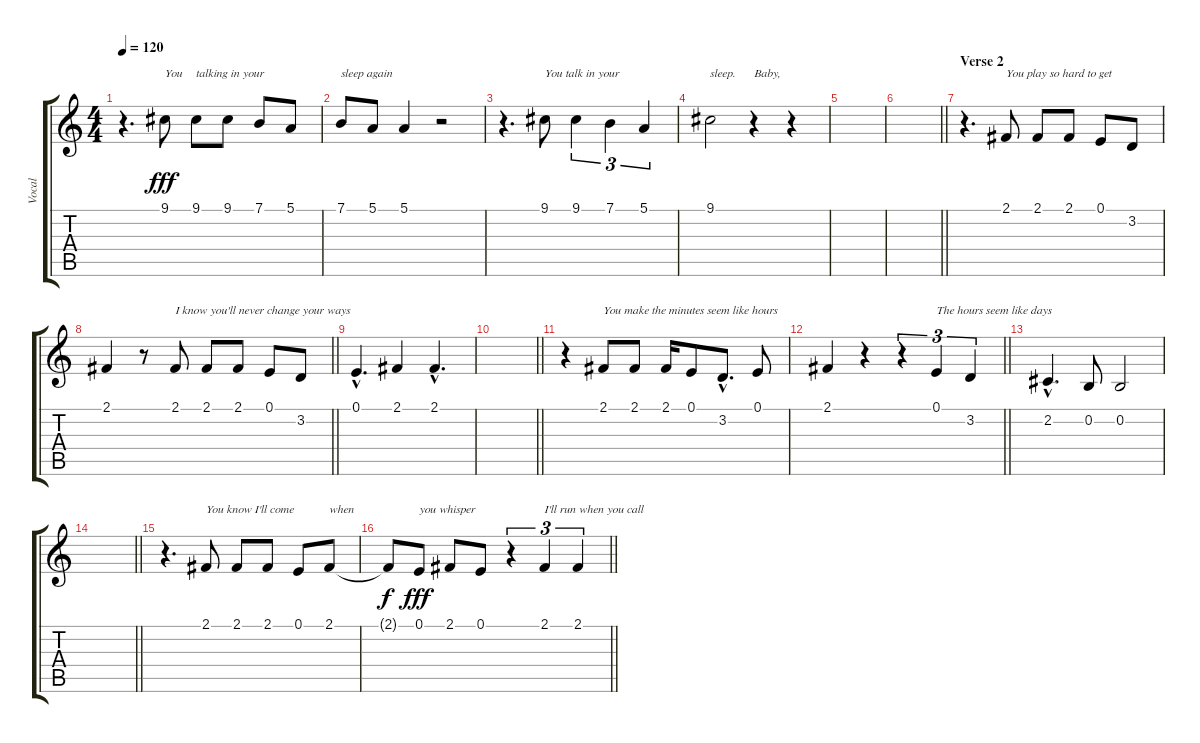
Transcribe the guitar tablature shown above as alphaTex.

\track ("Vocal" "Vocal") {instrument tenorsax}
\staff {score tabs}
\tuning (E4 B3 G3 D3 A2 E2) {hide}
\ts (4 4)
\tempo 120
\clef g2
\ks c
r.4{d dy fff} 9.1.8{txt "You"} 9.1.8{txt "talking in your"} 9.1.8 7.1.8 5.1.8 |
7.1.8{txt "sleep again"} 5.1.8 5.1.4 r.2 |
r.4{d} 9.1.8{txt "You talk in your"} 9.1.4{tu (3 2)} 7.1.4{tu (3 2)} 5.1.4{tu (3 2)} |
9.1.2{txt "sleep."} r.4{txt "Baby,"} r.4 |
|
\barLineRight lightlight
|
\section ("" "Verse 2")
r.4{d} 2.1.8{txt "You play so hard to get"} 2.1.8 2.1.8 0.1.8 3.2.8 |
\barLineRight lightlight
2.1.4 r.8 2.1.8{txt "I know you'll never change your ways"} 2.1.8 2.1.8 0.1.8 3.2.8 |
0.1{hac}.4{d} 2.1.4 2.1{hac}.4{d} |
\barLineRight lightlight
|
r.4 2.1.8{txt "You make the minutes seem like hours"} 2.1.8 2.1.16 0.1.8 3.2{hac}.8{d} 0.1.8 |
\barLineRight lightlight
2.1.4 r.4 r.4{tu (3 2)} 0.1.4{tu (3 2) txt "The hours seem like days"} 3.2.4{tu (3 2)} |
2.2{hac}.4{d} 0.2.8 0.2.2 |
\barLineRight lightlight
|
r.4{d} 2.1.8{txt "You know I'll come "} 2.1.8 2.1.8 0.1.8 2.1.8{txt "when"} |
\barLineRight lightlight
2.1{t}.8{dy f} 0.1.8{txt "you whisper" dy fff} 2.1.8 0.1.8 r.4{tu (3 2)} 2.1.4{tu (3 2) txt "I'll run when you call"} 2.1.4{tu (3 2)}
